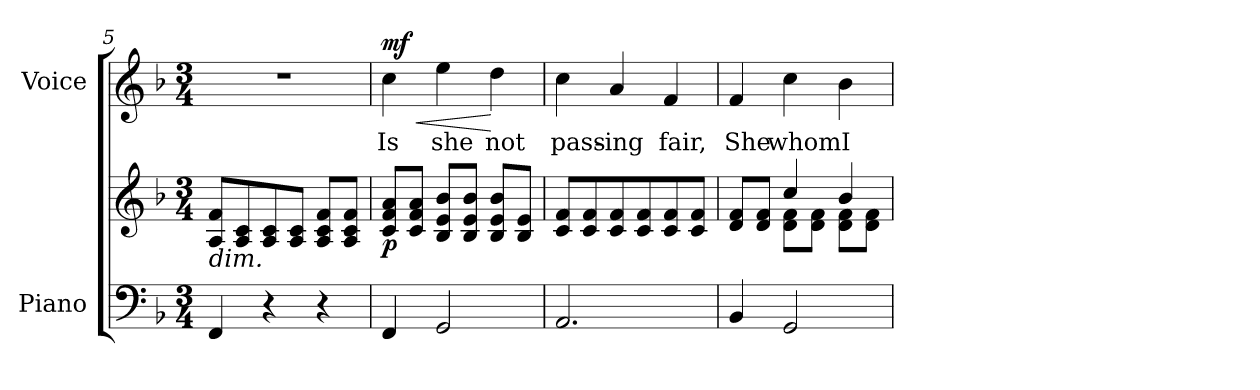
**kern	**kern	**dynam	**kern	**text	**dynam
*part2	*part2	*part2	*part1	*part1	*part1
*staff3	*staff2	*staff2/3	*staff1	*staff1	*staff1
*I"Piano	*	*	*I"Voice	*	*
*I'Pno	*	*	*	*	*
!!LO:LB:g=z
*clefF4	*clefG2	*	*clefG2	*	*
*k[b-]	*k[b-]	*	*k[b-]	*	*
*M3/4	*M3/4	*	*M3/4	*	*
=5	=5	=5	=5	=5	=5
!	!LO:TX:b:i:t=dim.	!	!	!	!
4FF/	8A/ 8f/L	.	2.r	.	.
.	8A/ 8c/	.	.	.	.
4r	8A/ 8c/	.	.	.	.
.	8A/ 8c/J	.	.	.	.
4r	8A/ 8c/ 8f/L	.	.	.	.
.	8A/ 8c/ 8f/J	.	.	.	.
=6	=6	=6	=6	=6	=6
!	!	!LO:DY:b	!	!LO:LY:b	!LO:HP:b
!	!	!	!	!	!LO:DY:n=1:a
4FF/	8c/ 8f/ 8a/L	p	4cc\	Is	< mf
.	8c/ 8f/ 8a/J	.	.	.	.
!	!	!	!	!LO:LY:b	!
2GG/	8B-/ 8e/ 8b-/L	.	4ee\	she	.
.	8B-/ 8e/ 8b-/J	.	.	.	.
!	!	!	!	!LO:LY:b	!
.	8B-/ 8e/ 8b-/L	.	4dd\	not	[
.	8B-/ 8e/J	.	.	.	.
=7	=7	=7	=7	=7	=7
!	!	!	!	!LO:LY:b	!
2.AA/	8c/ 8f/L	.	4cc\	pass-	.
.	8c/ 8f/	.	.	.	.
!	!	!	!	!LO:LY:b	!
.	8c/ 8f/	.	4a/	-ing	.
.	8c/ 8f/	.	.	.	.
!	!	!	!	!LO:LY:b	!
.	8c/ 8f/	.	4f/	fair,	.
.	8c/ 8f/J	.	.	.	.
=8	=8	=8	=8	=8	=8
*	*^	*	*	*	*
!	!	!	!	!	!LO:LY:b	!
4BB-/	8d/ 8f/L	4ryy	.	4f/	She	.
.	8d/ 8f/J	.	.	.	.	.
!	!	!	!	!	!LO:LY:b	!
2GG/	4cc/	8d\ 8f\L	.	4cc\	whom	.
.	.	8d\ 8f\J	.	.	.	.
!	!	!	!	!	!LO:LY:b	!
.	4b-/	8d\ 8f\L	.	4b-\	I	.
.	.	8d\ 8f\J	.	.	.	.
*	*v	*v	*	*	*	*
=	=	=	=	=	=
*-	*-	*-	*-	*-	*-
